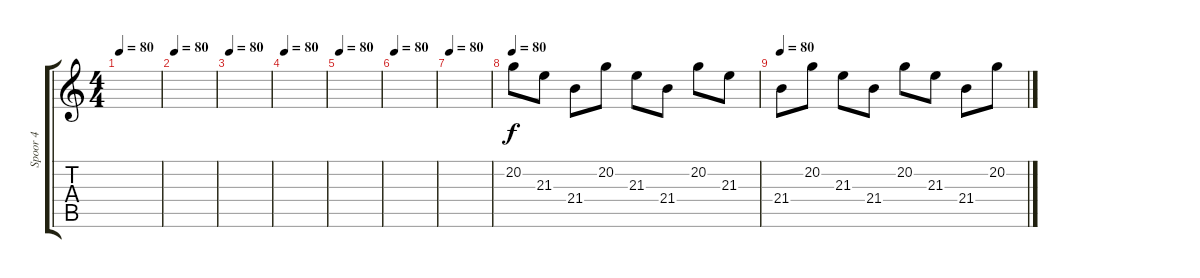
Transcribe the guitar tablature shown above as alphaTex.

\track ("Spoor 4" "Spoor 4") {instrument lead2sawtooth}
\staff {score tabs}
\tuning (E4 B3 G3 D3 A2 E2) {hide}
\ts (4 4)
\tempo 80
\clef g2
\ks c
|
\tempo 80
|
\tempo 80
|
\tempo 80
|
\tempo 80
|
\tempo 80
|
\tempo 80
|
\tempo 80
20.2.8 21.3.8 21.4.8 20.2.8 21.3.8 21.4.8 20.2.8 21.3.8 |
\tempo 80
21.4.8 20.2.8 21.3.8 21.4.8 20.2.8 21.3.8 21.4.8 20.2.8
